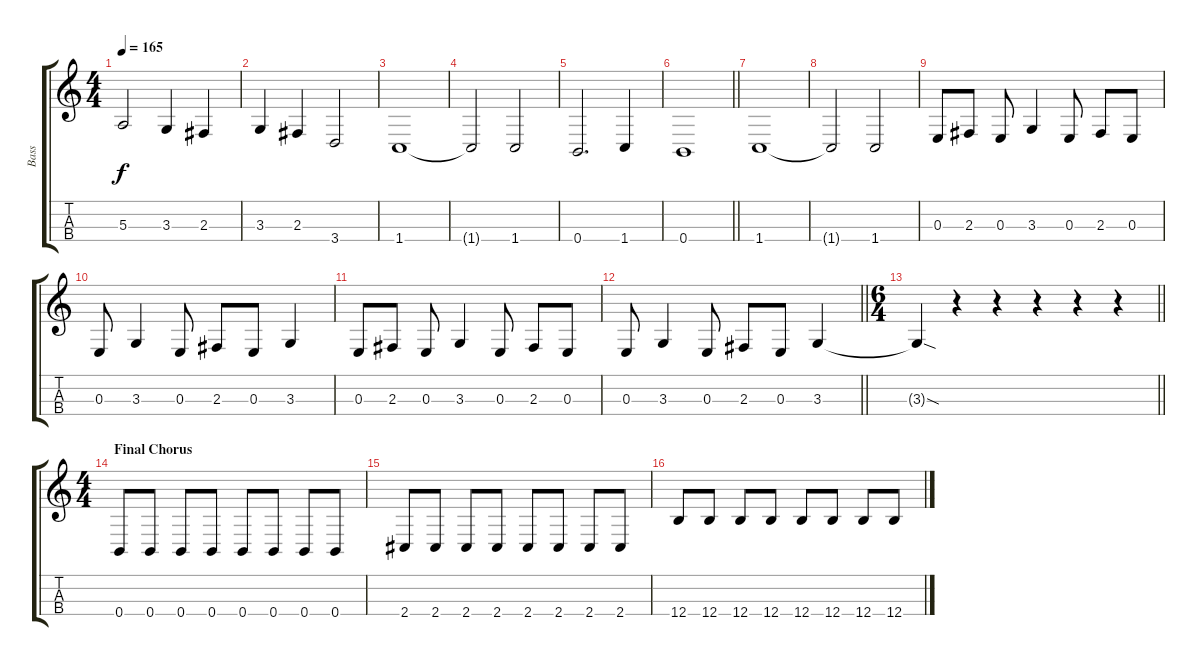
\track ("Bass" "Bass") {instrument electricbassfinger}
\staff {score tabs}
\tuning (D3 A2 E2 B1) {hide}
\ts (4 4)
\tempo 165
\clef g2
\ks c
5.3.2{dy f} 3.3.4 2.3.4 |
3.3.4 2.3.4 3.4.2 |
1.4.1 |
1.4{t}.2 1.4.2 |
0.4.2{d} 1.4.4 |
\barLineRight lightlight
0.4.1 |
1.4.1 |
1.4{t}.2 1.4.2 |
0.3.8 2.3.8 0.3.8 3.3.4 0.3.8 2.3.8 0.3.8 |
0.3.8 3.3.4 0.3.8 2.3.8 0.3.8 3.3.4 |
0.3.8 2.3.8 0.3.8 3.3.4 0.3.8 2.3.8 0.3.8 |
\barLineRight lightlight
0.3.8 3.3.4 0.3.8 2.3.8 0.3.8 3.3.4 |
\ts (6 4)
\barLineRight lightlight
3.3{sod t}.4 r.4 r.4 r.4 r.4 r.4 |
\ts (4 4)
\section ("" "Final Chorus")
0.4.8 0.4.8 0.4.8 0.4.8 0.4.8 0.4.8 0.4.8 0.4.8 |
2.4.8 2.4.8 2.4.8 2.4.8 2.4.8 2.4.8 2.4.8 2.4.8 |
12.4.8 12.4.8 12.4.8 12.4.8 12.4.8 12.4.8 12.4.8 12.4.8
